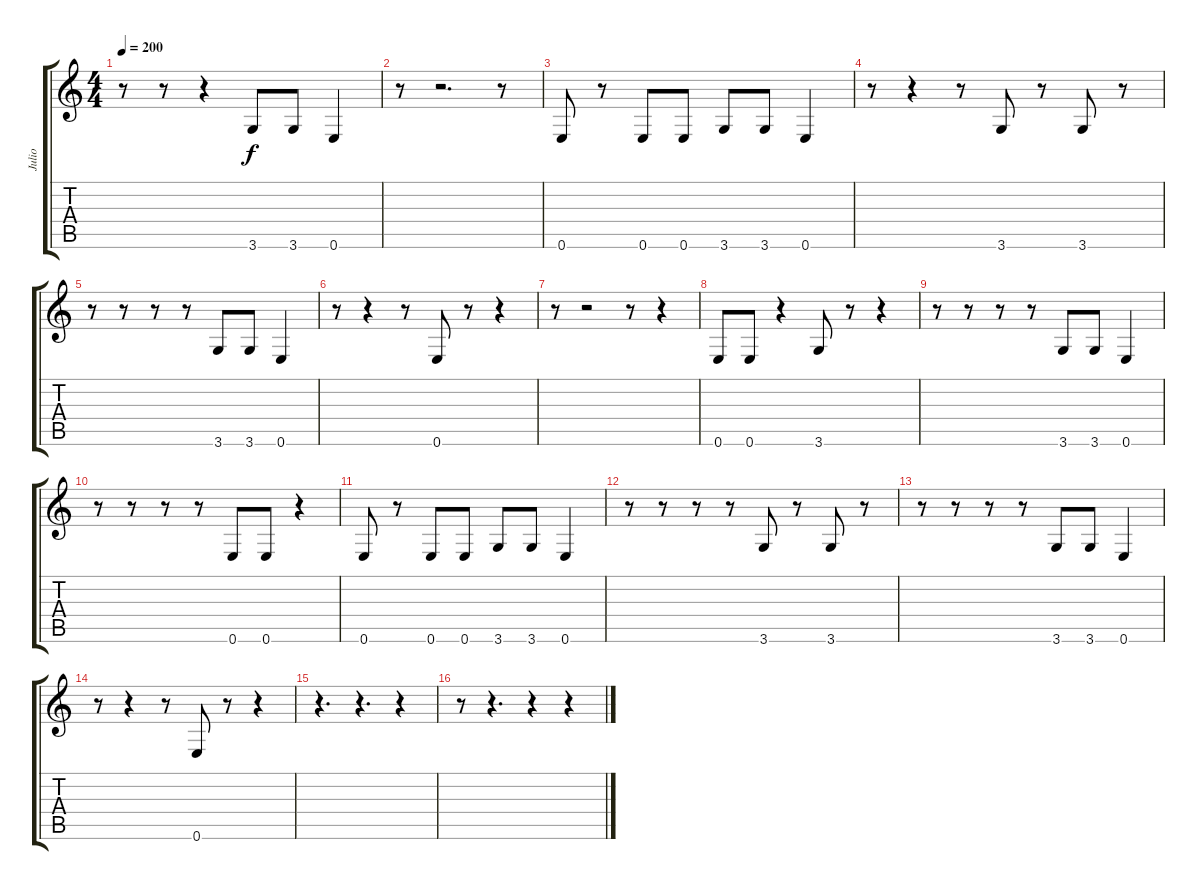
\track ("Julio" "Julio") {instrument electricbassfinger}
\staff {score tabs}
\tuning (E4 B3 G3 D3 A2 E2) {hide}
\ts (4 4)
\tempo 200
\clef g2
\ks c
r.8{dy f} r.8 r.4 3.6.8 3.6.8 0.6.4 |
r.8 r.2{d} r.8 |
0.6.8 r.8 0.6.8 0.6.8 3.6.8 3.6.8 0.6.4 |
r.8 r.4 r.8 3.6.8 r.8 3.6.8 r.8 |
r.8 r.8 r.8 r.8 3.6.8 3.6.8 0.6.4 |
r.8 r.4 r.8 0.6.8 r.8 r.4 |
r.8 r.2 r.8 r.4 |
0.6.8 0.6.8 r.4 3.6.8 r.8 r.4 |
r.8 r.8 r.8 r.8 3.6.8 3.6.8 0.6.4 |
r.8 r.8 r.8 r.8 0.6.8 0.6.8 r.4 |
0.6.8 r.8 0.6.8 0.6.8 3.6.8 3.6.8 0.6.4 |
r.8 r.8 r.8 r.8 3.6.8 r.8 3.6.8 r.8 |
r.8 r.8 r.8 r.8 3.6.8 3.6.8 0.6.4 |
r.8 r.4 r.8 0.6.8 r.8 r.4 |
r.4{d} r.4{d} r.4 |
r.8 r.4{d} r.4 r.4
